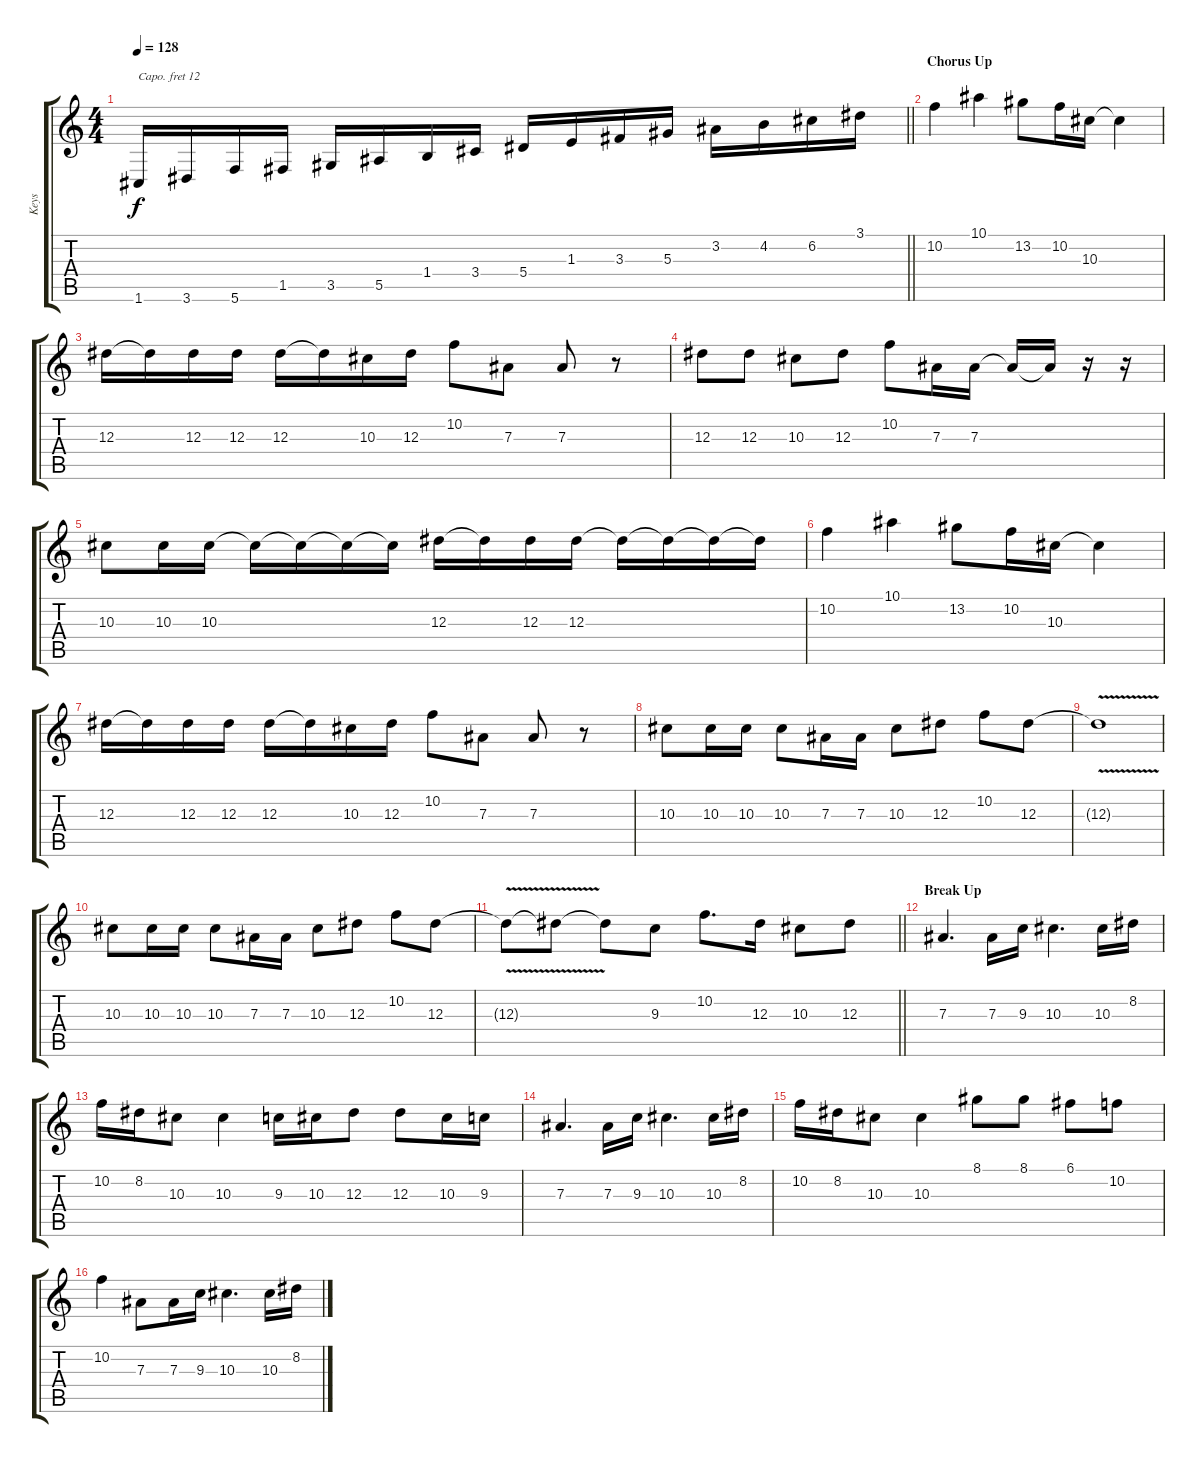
\track ("Keys " "Keys ") {instrument lead2sawtooth}
\staff {score tabs}
\capo 12
\tuning (C4 G3 Eb3 Bb2 F2 C2) {hide}
\ts (4 4)
\tempo 128
\clef g2
\barLineRight lightlight
\ks c
1.6.16{dy f instrument lead2sawtooth} 3.6.16 5.6.16 1.5.16{instrument lead2sawtooth} 3.5.16{instrument lead2sawtooth} 5.5.16{instrument lead2sawtooth} 1.4.16{instrument lead2sawtooth} 3.4.16{instrument lead2sawtooth} 5.4.16{instrument lead2sawtooth} 1.3.16{instrument lead2sawtooth} 3.3.16{instrument lead2sawtooth} 5.3.16{instrument lead2sawtooth} 3.2.16{instrument lead2sawtooth} 4.2.16{instrument lead2sawtooth} 6.2.16{instrument lead2sawtooth} 3.1.16{instrument lead2sawtooth} |
\section ("" "Chorus Up")
10.2.4 10.1.4 13.2.8 10.2.16 10.3.16 10.3{t}.4 |
12.3.16 12.3{t}.16 12.3.16 12.3.16 12.3.16 12.3{t}.16 10.3.16 12.3.16 10.2.8 7.3.8 7.3.8 r.8 |
12.3.8 12.3.8 10.3.8 12.3.8 10.2.8 7.3.16 7.3.16 7.3{t}.16 7.3{t}.16 r.16 r.16 |
10.3.8 10.3.16 10.3.16 10.3{t}.16 10.3{t}.16 10.3{t}.16 10.3{t}.16 12.3.16 12.3{t}.16 12.3.16 12.3.16 12.3{t}.16 12.3{t}.16 12.3{t}.16 12.3{t}.16 |
10.2.4 10.1.4 13.2.8 10.2.16 10.3.16 10.3{t}.4 |
12.3.16 12.3{t}.16 12.3.16 12.3.16 12.3.16 12.3{t}.16 10.3.16 12.3.16 10.2.8 7.3.8 7.3.8 r.8 |
10.3.8 10.3.16 10.3.16 10.3.8 7.3.16 7.3.16 10.3.8 12.3.8 10.2.8 12.3.8 |
12.3{v t}.1 |
10.3.8 10.3.16 10.3.16 10.3.8 7.3.16 7.3.16 10.3.8 12.3.8 10.2.8 12.3.8 |
\barLineRight lightlight
12.3{v t}.8 12.3{t}.8 12.3{t}.8 9.3.8 10.2.8{d} 12.3.16 10.3.8 12.3.8 |
\section ("" "Break Up")
7.3.4{d} 7.3.16 9.3.16 10.3.4{d} 10.3.16 8.2.16 |
10.2.16 8.2.16 10.3.8 10.3.4 9.3.16 10.3.16 12.3.8 12.3.8 10.3.16 9.3.16 |
7.3.4{d} 7.3.16 9.3.16 10.3.4{d} 10.3.16 8.2.16 |
10.2.16 8.2.16 10.3.8 10.3.4 8.1.8 8.1.8 6.1.8 10.2.8 |
10.2.4 7.3.8 7.3.16 9.3.16 10.3.4{d} 10.3.16 8.2.16
